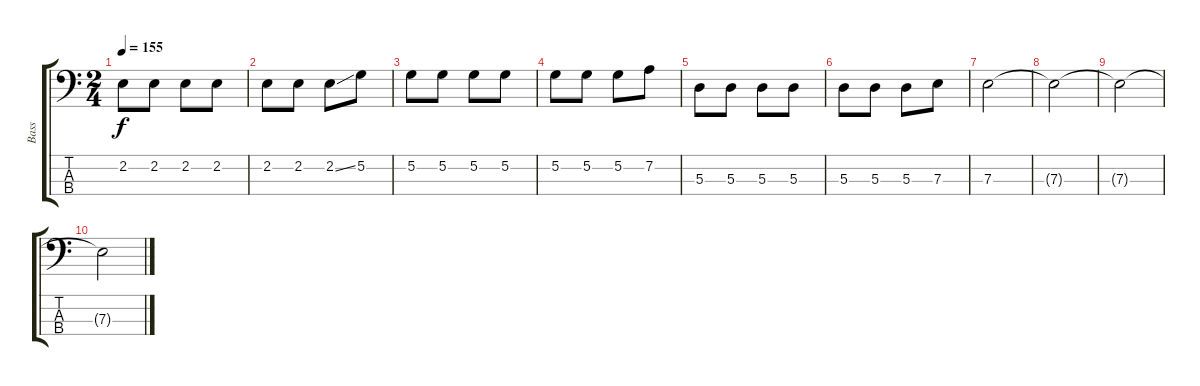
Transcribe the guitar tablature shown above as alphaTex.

\track ("Bass" "Bass") {instrument synthbass2}
\staff {score tabs}
\tuning (G2 D2 A1 E1) {hide}
\ts (2 4)
\tempo 155
\clef f4
\ks c
2.2.8{dy f} 2.2.8 2.2.8 2.2.8 |
2.2.8 2.2.8 2.2{ss}.8 5.2.8 |
5.2.8 5.2.8 5.2.8 5.2.8 |
5.2.8 5.2.8 5.2.8 7.2.8 |
5.3.8 5.3.8 5.3.8 5.3.8 |
5.3.8 5.3.8 5.3.8 7.3.8 |
7.3.2 |
7.3{t}.2 |
7.3{t}.2{instrument synthbass2} |
7.3{t}.2
